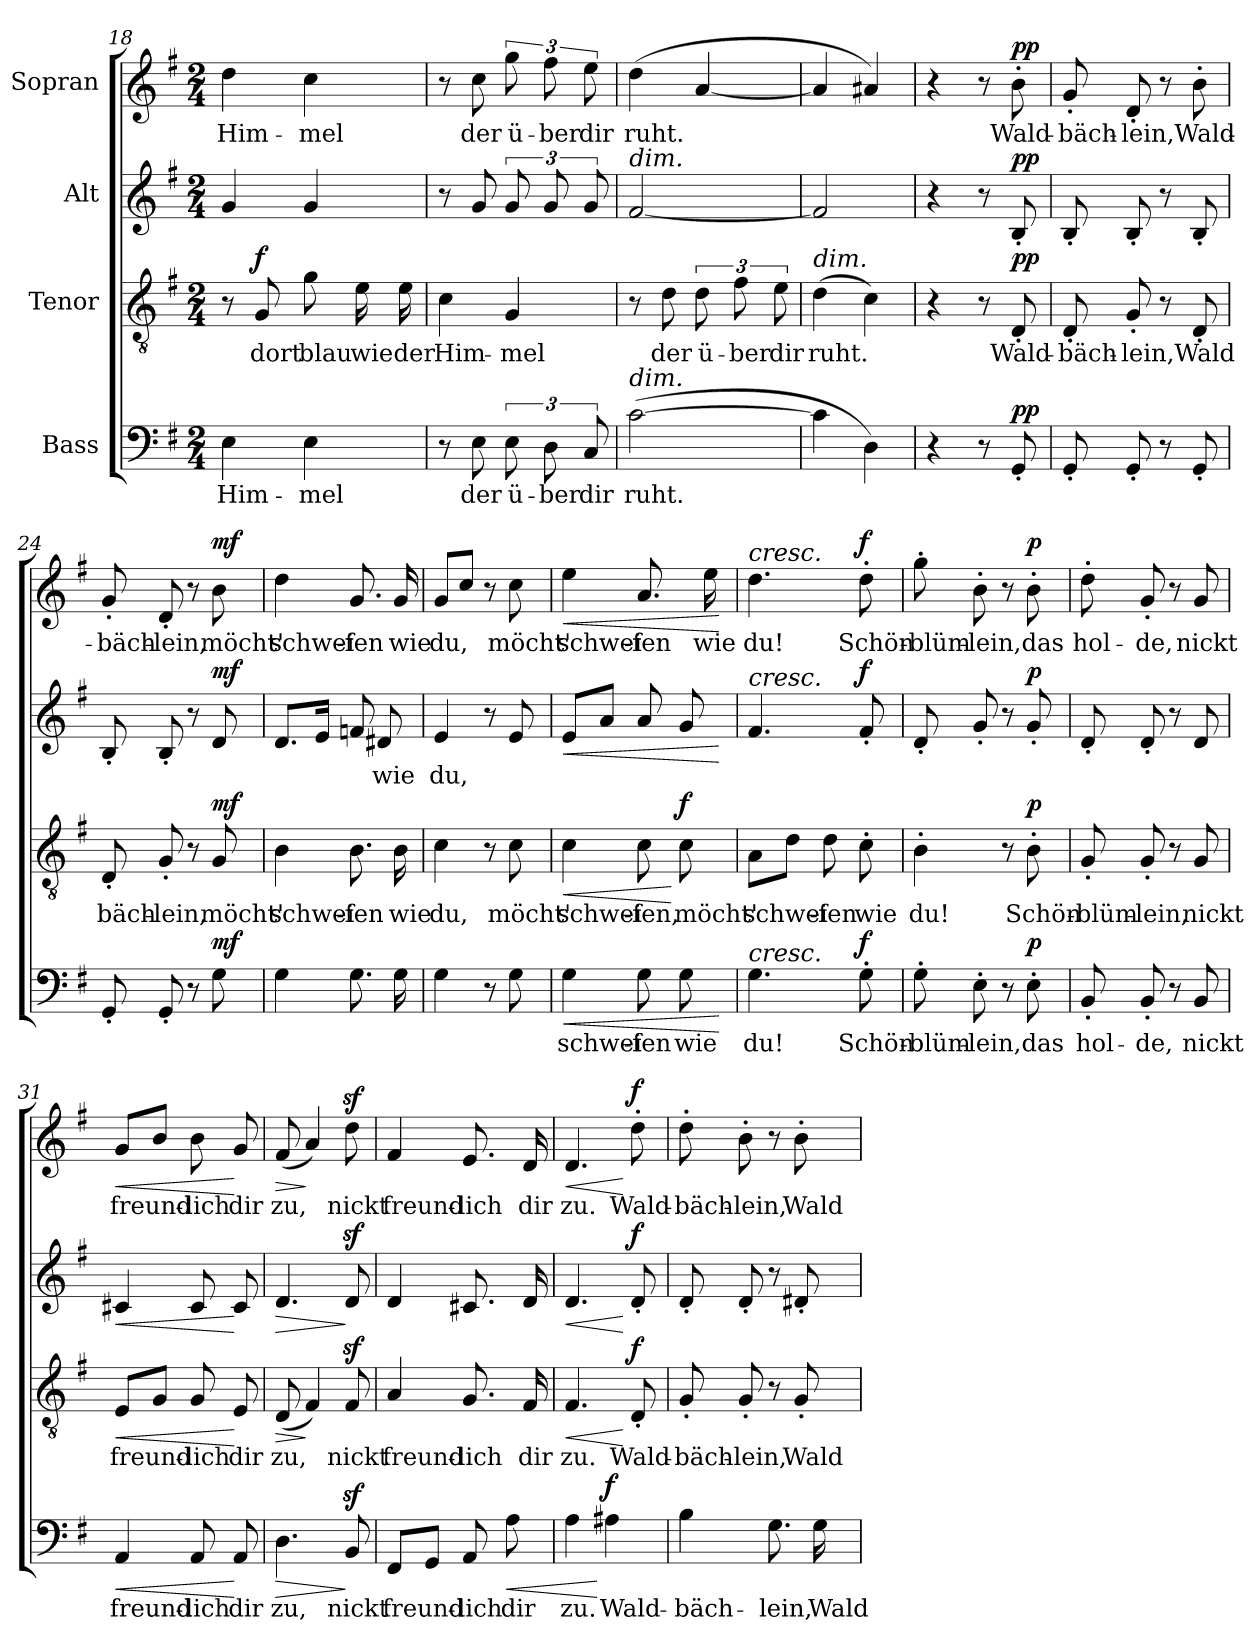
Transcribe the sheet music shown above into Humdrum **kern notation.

**kern	**text	**dynam	**kern	**text	**dynam	**kern	**text	**dynam	**kern	**text	**dynam
*part4	*part4	*part4	*part3	*part3	*part3	*part2	*part2	*part2	*part1	*part1	*part1
*staff4	*staff4	*staff4	*staff3	*staff3	*staff3	*staff2	*staff2	*staff2	*staff1	*staff1	*staff1
*I"Bass	*	*	*I"Tenor	*	*	*I"Alt	*	*	*I"Sopran	*	*
*clefF4	*	*	*clefGv2	*	*	*clefG2	*	*	*clefG2	*	*
*k[f#]	*	*	*k[f#]	*	*	*k[f#]	*	*	*k[f#]	*	*
*M2/4	*	*	*M2/4	*	*	*M2/4	*	*	*M2/4	*	*
=18	=18	=18	=18	=18	=18	=18	=18	=18	=18	=18	=18
4E\	Him-	.	8r	.	.	4g/	.	.	4dd\	Him-	.
!	!	!	!	!	!LO:DY:a	!	!	!	!	!	!
.	.	.	8G/	dort	f	.	.	.	.	.	.
4E\	-mel	.	8g\	blau	.	4g/	.	.	4cc\	-mel	.
.	.	.	16e\	wie	.	.	.	.	.	.	.
.	.	.	16e\	der	.	.	.	.	.	.	.
=19	=19	=19	=19	=19	=19	=19	=19	=19	=19	=19	=19
8r	.	.	4c\	Him-	.	8r	.	.	8r	.	.
8E\	der	.	.	.	.	8g/	.	.	8cc\	der	.
12E\	ü-	.	4G/	-mel	.	12g/	.	.	12gg\	ü-	.
12D\	-ber	.	.	.	.	12g/	.	.	12ff#\	-ber	.
12C/	dir	.	.	.	.	12g/	.	.	12ee\	dir	.
=20	=20	=20	=20	=20	=20	=20	=20	=20	=20	=20	=20
!	!	!	!	!	!	!LO:TX:a:i:t=dim.	!	!	!	!	!
!LO:TX:a:i:t=dim.	!	!	!	!	!	!	!	!	!	!	!
([2c\	ruht.	.	8r	.	.	[2f#/	.	.	(4dd\	ruht.	.
.	.	.	8d\	der	.	.	.	.	.	.	.
.	.	.	12d\	ü-	.	.	.	.	[4a/	.	.
.	.	.	12f#\	-ber	.	.	.	.	.	.	.
.	.	.	12e\	dir	.	.	.	.	.	.	.
=21	=21	=21	=21	=21	=21	=21	=21	=21	=21	=21	=21
!	!	!	!LO:TX:a:i:t=dim.	!	!	!	!	!	!	!	!
4c\]	.	.	(4d\	ruht.	.	2f#/]	.	.	4a/]	.	.
4D\)	.	.	4c\)	.	.	.	.	.	4a#X/)	.	.
!!LO:LB:g=z
=22	=22	=22	=22	=22	=22	=22	=22	=22	=22	=22	=22
4r	.	.	4r	.	.	4r	.	.	4r	.	.
8r	.	.	8r	.	.	8r	.	.	8r	.	.
!	!	!LO:DY:a	!	!	!LO:DY:a	!	!	!LO:DY:a	!	!	!LO:DY:a
8GG'/	.	pp	8D'/	Wald-	pp	8B'/	.	pp	8b'\	Wald-	pp
=23	=23	=23	=23	=23	=23	=23	=23	=23	=23	=23	=23
8GG'/	.	.	8D'/	bäch-	.	8B'/	.	.	8g'/	-bäch-	.
8GG'/	.	.	8G'/	-lein,	.	8B'/	.	.	8d'/	-lein,	.
8r	.	.	8r	.	.	8r	.	.	8r	.	.
8GG'/	.	.	8D'/	Wald	.	8B'/	.	.	8b'\	Wald-	.
=24	=24	=24	=24	=24	=24	=24	=24	=24	=24	=24	=24
8GG'/	.	.	8D'/	bäch-	.	8B'/	.	.	8g'/	-bäch-	.
8GG'/	.	.	8G'/	-lein,	.	8B'/	.	.	8d'/	-lein,	.
8r	.	.	8r	.	.	8r	.	.	8r	.	.
!	!	!LO:DY:a	!	!	!LO:DY:a	!	!	!LO:DY:a	!	!	!LO:DY:a
8G\	.	mf	8G/	möcht'	mf	8d/	.	mf	8b\	möcht'	mf
=25	=25	=25	=25	=25	=25	=25	=25	=25	=25	=25	=25
4G\	.	.	4B\	schwei-	.	8.d/L	.	.	4dd\	schwei-	.
.	.	.	.	.	.	16e/Jk	.	.	.	.	.
8.G\	.	.	8.B\	-fen	.	8fn/	.	.	8.g/	-fen	.
.	.	.	.	.	.	8d#X/	wie	.	.	.	.
16G\	.	.	16B\	wie	.	.	.	.	16g/	wie	.
=26	=26	=26	=26	=26	=26	=26	=26	=26	=26	=26	=26
4G\	.	.	4c\	du,	.	4e/	du,	.	8g/L	du,	.
.	.	.	.	.	.	.	.	.	8cc/J	.	.
8r	.	.	8r	.	.	8r	.	.	8r	.	.
8G\	.	.	8c\	möcht'	.	8e/	.	.	8cc\	möcht'	.
=27	=27	=27	=27	=27	=27	=27	=27	=27	=27	=27	=27
!	!	!LO:HP:b	!	!	!LO:HP:b	!	!	!LO:HP:b	!	!	!LO:HP:b
4G\	schwei-	<	4c\	schwei-	<	8e/L	.	<	4ee\	schwei-	<
.	.	.	.	.	.	8a/J	.	.	.	.	.
8G\	-fen	.	8c\	-fen,	.	8a/	.	.	8.a/	-fen	.
!	!	!	!	!	!LO:DY:n=1:a	!	!	!	!	!	!
8G\	wie	.	8c\	möcht'	[ f	8g/	.	.	.	.	.
.	.	.	.	.	.	.	.	.	16ee\	wie	.
.	.	[	.	.	.	.	.	[	.	.	[
!!LO:LB:g=z
=28	=28	=28	=28	=28	=28	=28	=28	=28	=28	=28	=28
!	!	!	!	!	!	!	!	!	!LO:TX:a:i:t=cresc.	!	!
!	!	!	!	!	!	!LO:TX:a:i:t=cresc.	!	!	!	!	!
!LO:TX:a:i:t=cresc.	!	!	!	!	!	!	!	!	!	!	!
4.G\	du!	.	8A\L	schwei-	.	4.f#/	.	.	4.dd\	du!	.
.	.	.	8d\J	.	.	.	.	.	.	.	.
.	.	.	8d\	-fen	.	.	.	.	.	.	.
!	!	!LO:DY:a	!	!	!	!	!	!LO:DY:a	!	!	!LO:DY:a
8G'\	Schön-	f	8c'\	wie	.	8f#'/	.	f	8dd'\	Schön-	f
=29	=29	=29	=29	=29	=29	=29	=29	=29	=29	=29	=29
8G'\	-blüm-	.	4B'\	du!	.	8d'/	.	.	8gg'\	-blüm-	.
8E'\	-lein,	.	.	.	.	8g'/	.	.	8b'\	-lein,	.
8r	.	.	8r	.	.	8r	.	.	8r	.	.
!	!	!LO:DY:a	!	!	!LO:DY:a	!	!	!LO:DY:a	!	!	!LO:DY:a
8E'\	das	p	8B'\	Schön-	p	8g'/	.	p	8b'\	das	p
=30	=30	=30	=30	=30	=30	=30	=30	=30	=30	=30	=30
8BB'/	hol-	.	8G'/	blüm-	.	8d'/	.	.	8dd'\	hol-	.
8BB'/	-de,	.	8G'/	-lein,	.	8d'/	.	.	8g'/	-de,	.
8r	.	.	8r	.	.	8r	.	.	8r	.	.
8BB/	nickt	.	8G/	nickt	.	8d/	.	.	8g/	nickt	.
=31	=31	=31	=31	=31	=31	=31	=31	=31	=31	=31	=31
!	!	!LO:HP:b	!	!	!LO:HP:b	!	!	!LO:HP:b	!	!	!LO:HP:b
4AA/	freund-	<	8E/L	freund-	<	4c#X/	.	<	8g/L	freund-	<
.	.	.	8G/J	.	.	.	.	.	8b/J	.	.
8AA/	-lich	.	8G/	-lich	.	8c#/	.	.	8b\	-lich	.
8AA/	dir	[	8E/	dir	[	8c#/	.	[	8g/	dir	[
=32	=32	=32	=32	=32	=32	=32	=32	=32	=32	=32	=32
!	!	!LO:HP:b	!	!	!LO:HP:b	!	!	!LO:HP:b	!	!	!LO:HP:b
4.D\	zu,	>	(8D/	zu,	>	4.d/	.	>	(8f#/	zu,	>
.	.	.	4F#/)	.	]	.	.	.	4a/)	.	]
8BBz>/	nickt	]	8F#z>/	nickt	.	8dz>/	.	]	8ddz>\	nickt	.
!!LO:PB:g=z
=33	=33	=33	=33	=33	=33	=33	=33	=33	=33	=33	=33
8FF#/L	freund-	.	4A/	freund-	.	4d/	.	.	4f#/	freund-	.
8GG/J	.	.	.	.	.	.	.	.	.	.	.
8AA/	-lich	.	8.G/	-lich	.	8.c#X/	.	.	8.e/	-lich	.
!	!	!LO:HP:b	!	!	!	!	!	!	!	!	!
8A\	dir	<	.	.	.	.	.	.	.	.	.
.	.	.	16F#/	dir	.	16d/	.	.	16d/	dir	.
=34	=34	=34	=34	=34	=34	=34	=34	=34	=34	=34	=34
!	!	!	!	!	!LO:HP:b	!	!	!LO:HP:b	!	!	!LO:HP:b
4A\	zu.	.	4.F#/	zu.	<	4.d/	.	<	4.d/	zu.	<
!	!	!LO:DY:n=1:a	!	!	!	!	!	!	!	!	!
4A#X\	Wald-	[ f	.	.	.	.	.	.	.	.	.
!	!	!	!	!	!LO:DY:n=1:a	!	!	!LO:DY:n=1:a	!	!	!LO:DY:n=1:a
.	.	.	8D'/	Wald-	[ f	8d'/	.	[ f	8dd'\	Wald-	[ f
=35	=35	=35	=35	=35	=35	=35	=35	=35	=35	=35	=35
4B\	bäch-	.	8G'/	bäch-	.	8d'/	.	.	8dd'\	-bäch-	.
.	.	.	8G'/	-lein,	.	8d'/	.	.	8b'\	-lein,	.
8.G\	-lein,	.	8r	.	.	8r	.	.	8r	.	.
.	.	.	8G'/	Wald-	.	8d#X'/	.	.	8b'\	Wald-	.
16G\	Wald-	.	.	.	.	.	.	.	.	.	.
=	=	=	=	=	=	=	=	=	=	=	=
*-	*-	*-	*-	*-	*-	*-	*-	*-	*-	*-	*-
